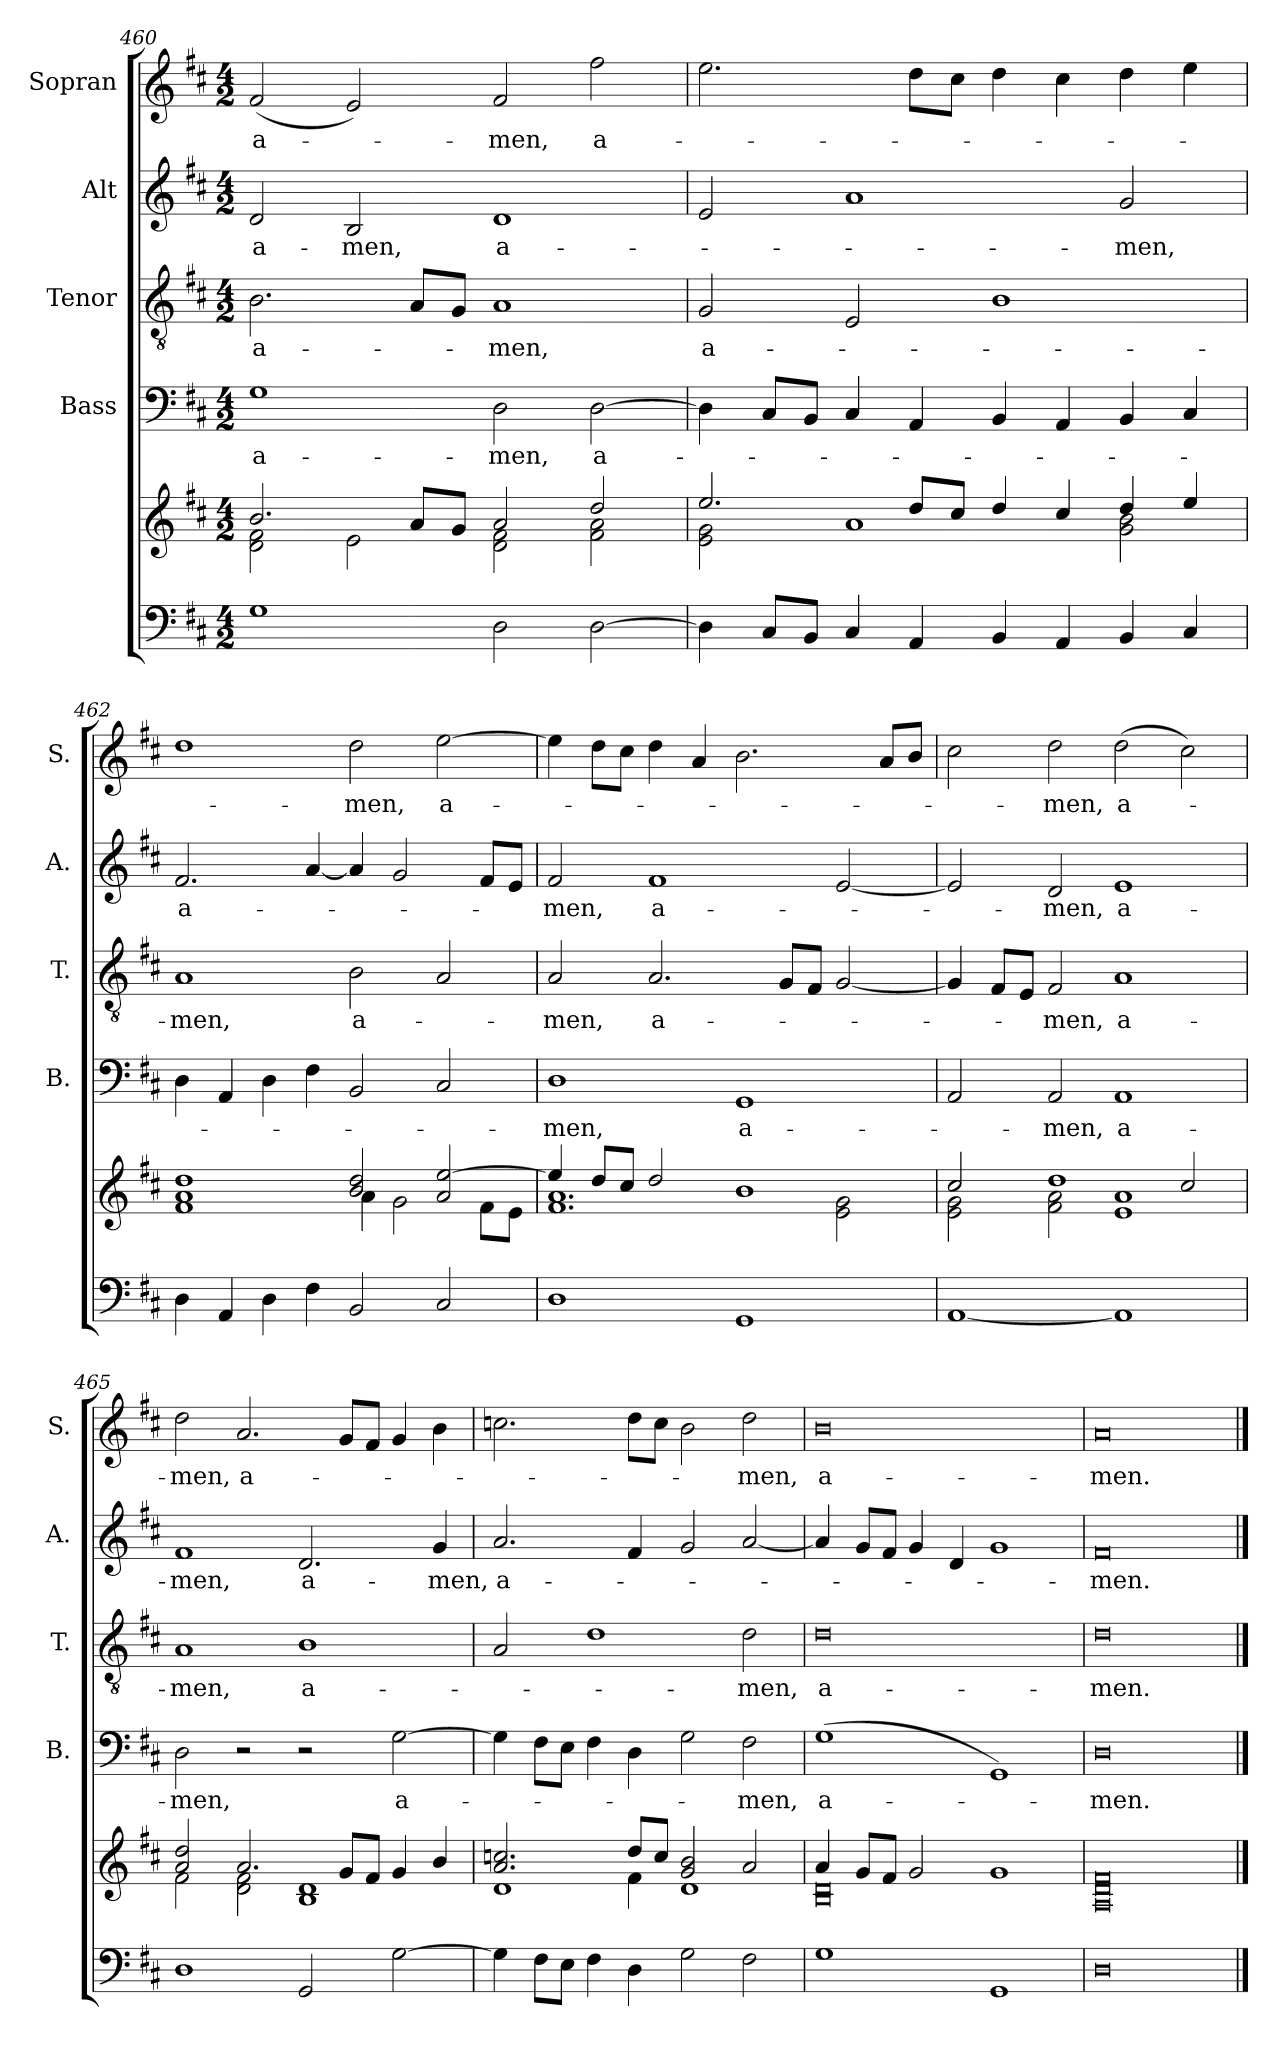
**kern	**kern	**kern	**text	**kern	**text	**kern	**text	**kern	**text
*part5	*part5	*part4	*part4	*part3	*part3	*part2	*part2	*part1	*part1
*staff6	*staff5	*staff4	*staff4	*staff3	*staff3	*staff2	*staff2	*staff1	*staff1
*	*	*I"Bass	*	*I"Tenor	*	*I"Alt	*	*I"Sopran	*
*	*	*I'B.	*	*I'T.	*	*I'A.	*	*I'S.	*
!!LO:PB:g=z
*clefF4	*clefG2	*clefF4	*	*clefGv2	*	*clefG2	*	*clefG2	*
*k[f#c#]	*k[f#c#]	*k[f#c#]	*	*k[f#c#]	*	*k[f#c#]	*	*k[f#c#]	*
*D:	*D:	*D:	*	*D:	*	*D:	*	*D:	*
*M4/2	*M4/2	*M4/2	*	*M4/2	*	*M4/2	*	*M4/2	*
=460	=460	=460	=460	=460	=460	=460	=460	=460	=460
*	*^	*	*	*	*	*	*	*	*
!	!	!	!	!LO:LY:b	!	!LO:LY:b	!	!LO:LY:b	!	!LO:LY:b
1G	2.b/	2d\ 2f#\	1G	a-	2.B\	a-	2d/	a-	(<2f#/	a-
!	!	!	!	!	!	!	!	!LO:LY:b	!	!
.	.	2e\	.	.	.	.	2B/	-men,	2e/)	.
.	8a/L	.	.	.	8A/L	.	.	.	.	.
.	8g/J	.	.	.	8G/J	.	.	.	.	.
!	!	!	!	!LO:LY:b	!	!LO:LY:b	!	!LO:LY:b	!	!LO:LY:b
2D\	2a/	2d\ 2f#\	2D\	-men,	1A	-men,	1d	a-	2f#/	-men,
!	!	!	!	!LO:LY:b	!	!	!	!	!	!LO:LY:b
[2D\	2dd/	2f#\ 2a\	[2D\	a-	.	.	.	.	2ff#\	a-
=461	=461	=461	=461	=461	=461	=461	=461	=461	=461	=461
!	!	!	!	!	!	!LO:LY:b	!	!	!	!
4D\]	2.ee/	2e\ 2g\	4D\]	.	2G/	a-	2e/	.	2.ee\	.
8C#/L	.	.	8C#/L	.	.	.	.	.	.	.
8BB/J	.	.	8BB/J	.	.	.	.	.	.	.
4C#/	.	1a	4C#/	.	2E/	.	1a	.	.	.
4AA/	8dd/L	.	4AA/	.	.	.	.	.	8dd\L	.
.	8cc#/J	.	.	.	.	.	.	.	8cc#\J	.
4BB/	4dd/	.	4BB/	.	1B	.	.	.	4dd\	.
4AA/	4cc#/	.	4AA/	.	.	.	.	.	4cc#\	.
!	!	!	!	!	!	!	!	!LO:LY:b	!	!
4BB/	4dd/	2g\ 2b\	4BB/	.	.	.	2g/	-men,	4dd\	.
4C#/	4ee/	.	4C#/	.	.	.	.	.	4ee\	.
=462	=462	=462	=462	=462	=462	=462	=462	=462	=462	=462
!	!	!	!	!	!	!LO:LY:b	!	!LO:LY:b	!	!
4D\	1f# 1a 1dd	1ryy	4D\	.	1A	-men,	2.f#/	a-	1dd	.
4AA/	.	.	4AA/	.	.	.	.	.	.	.
4D\	.	.	4D\	.	.	.	.	.	.	.
4F#\	.	.	4F#\	.	.	.	[4a/	.	.	.
!	!	!	!	!	!	!LO:LY:b	!	!	!	!LO:LY:b
2BB/	2b/ 2dd/	4a\	2BB/	.	2B\	a-	4a/]	.	2dd\	-men,
.	.	2g\	.	.	.	.	2g/	.	.	.
!	!	!	!	!	!	!	!	!	!	!LO:LY:b
2C#/	2a/ [>2ee/	.	2C#/	.	2A/	.	.	.	[2ee\	a-
.	.	8f#\L	.	.	.	.	8f#/L	.	.	.
.	.	8e\J	.	.	.	.	8e/J	.	.	.
=463	=463	=463	=463	=463	=463	=463	=463	=463	=463	=463
!	!	!	!	!LO:LY:b	!	!LO:LY:b	!	!LO:LY:b	!	!
1D	4ee/]	1.f# 1.a	1D	-men,	2A/	-men,	2f#/	-men,	4ee\]	.
.	8dd/L	.	.	.	.	.	.	.	8dd\L	.
.	8cc#/J	.	.	.	.	.	.	.	8cc#\J	.
!	!	!	!	!	!	!LO:LY:b	!	!LO:LY:b	!	!
.	2dd/	.	.	.	2.A/	a-	1f#	a-	4dd\	.
.	.	.	.	.	.	.	.	.	4a/	.
!	!	!	!	!LO:LY:b	!	!	!	!	!	!
1GG	1b	.	1GG	a-	.	.	.	.	2.b\	.
.	.	.	.	.	8G/L	.	.	.	.	.
.	.	.	.	.	8F#/J	.	.	.	.	.
.	.	2e\ 2g\	.	.	[2G/	.	[2e/	.	.	.
.	.	.	.	.	.	.	.	.	8a/L	.
.	.	.	.	.	.	.	.	.	8b/J	.
!!LO:LB:g=z
=464	=464	=464	=464	=464	=464	=464	=464	=464	=464	=464
[1AA	2cc#/	2e\ 2g\	2AA/	.	4G/]	.	2e/]	.	2cc#\	.
.	.	.	.	.	8F#/L	.	.	.	.	.
.	.	.	.	.	8E/J	.	.	.	.	.
!	!	!	!	!LO:LY:b	!	!LO:LY:b	!	!LO:LY:b	!	!LO:LY:b
.	1dd	2f#\ 2a\	2AA/	-men,	2F#/	-men,	2d/	-men,	2dd\	-men,
!	!	!	!	!LO:LY:b	!	!LO:LY:b	!	!LO:LY:b	!	!LO:LY:b
1AA]	.	1e 1a	1AA	a-	1A	a-	1e	a-	(>2dd\	a-
.	2cc#/	.	.	.	.	.	.	.	2cc#\)	.
=465	=465	=465	=465	=465	=465	=465	=465	=465	=465	=465
!	!	!	!	!LO:LY:b	!	!LO:LY:b	!	!LO:LY:b	!	!LO:LY:b
1D	2a/ 2dd/	2f#\	2D\	-men,	1A	-men,	1f#	-men,	2dd\	-men,
!	!	!	!	!	!	!	!	!	!	!LO:LY:b
.	2.a/	2d\ 2f#\	2r	.	.	.	.	.	2.a/	a-
!	!	!	!	!	!	!LO:LY:b	!	!LO:LY:b	!	!
2GG/	.	1B 1d	2r	.	1B	a-	2.d/	a-	.	.
.	8g/L	.	.	.	.	.	.	.	8g/L	.
.	8f#/J	.	.	.	.	.	.	.	8f#/J	.
!	!	!	!	!LO:LY:b	!	!	!	!	!	!
[2G\	4g/	.	[2G\	a-	.	.	.	.	4g/	.
!	!	!	!	!	!	!	!	!LO:LY:b	!	!
.	4b/	.	.	.	.	.	4g/	-men,	4b\	.
=466	=466	=466	=466	=466	=466	=466	=466	=466	=466	=466
*	*	*^	*	*	*	*	*	*	*	*
!	!	!	!	!	!	!	!	!	!LO:LY:b	!	!
4G\]	2.a/ 2.ccn/	1d	2ryy	4G\]	.	2A/	.	2.a/	a-	2.ccn\	.
8F#\L	.	.	.	8F#\L	.	.	.	.	.	.	.
8E\J	.	.	.	8E\J	.	.	.	.	.	.	.
4F#\	.	.	4ryy	4F#\	.	1d	.	.	.	.	.
4D\	8dd/L	.	4f#\	4D\	.	.	.	4f#/	.	8dd\L	.
.	8cc/J	.	.	.	.	.	.	.	.	8cc\J	.
2G\	2g/ 2b/	1d	1ryy	2G\	.	.	.	2g/	.	2b\	.
!	!	!	!	!	!LO:LY:b	!	!LO:LY:b	!	!	!	!LO:LY:b
2F#\	2a/	.	.	2F#\	-men,	2d\	-men,	[2a/	.	2dd\	-men,
*	*	*v	*v	*	*	*	*	*	*	*	*
=467	=467	=467	=467	=467	=467	=467	=467	=467	=467	=467
!	!	!	!	!LO:LY:b	!	!LO:LY:b	!	!	!	!LO:LY:b
1G	4a/	0B 0d	(>1G	a-	0d	a-	4a/]	.	0b	a-
.	8g/L	.	.	.	.	.	8g/L	.	.	.
.	8f#/J	.	.	.	.	.	8f#/J	.	.	.
.	2g/	.	.	.	.	.	4g/	.	.	.
.	.	.	.	.	.	.	4d/	.	.	.
1GG	1g	.	1GG)	.	.	.	1g	.	.	.
*	*v	*v	*	*	*	*	*	*	*	*
=468	=468	=468	=468	=468	=468	=468	=468	=468	=468
!	!	!	!LO:LY:b	!	!LO:LY:b	!	!LO:LY:b	!	!LO:LY:b
0D	0A 0d 0f#	0D	-men.	0d	-men.	0f#	-men.	0a	-men.
==	==	==	==	==	==	==	==	==	==
*-	*-	*-	*-	*-	*-	*-	*-	*-	*-
